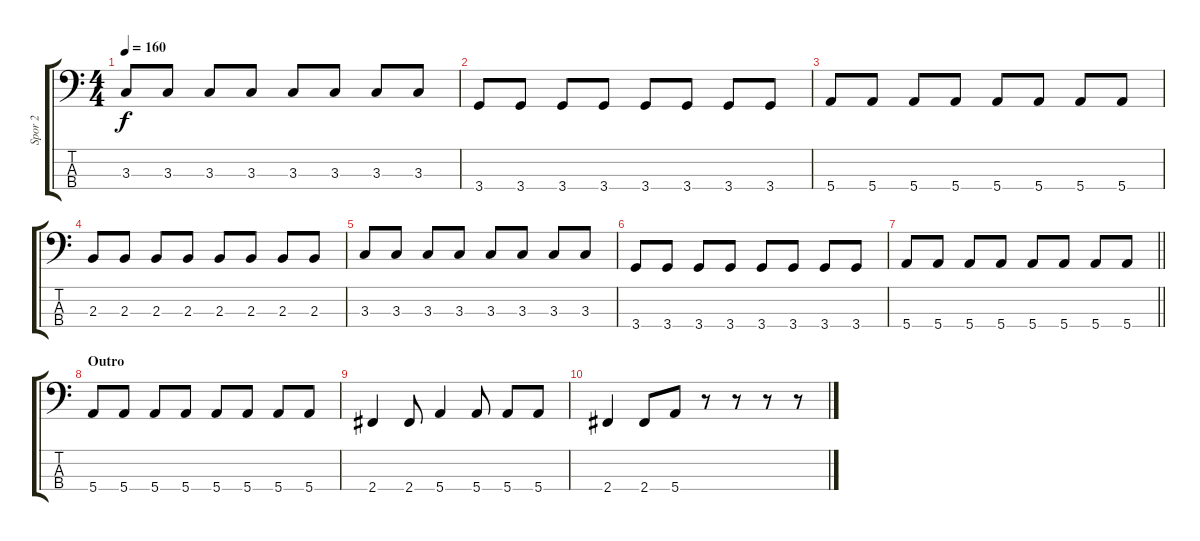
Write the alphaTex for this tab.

\track ("Spor 2" "Spor 2") {instrument electricbasspick}
\staff {score tabs}
\tuning (G2 D2 A1 E1) {hide}
\ts (4 4)
\tempo 160
\clef f4
\ks c
3.3.8{dy f} 3.3.8 3.3.8 3.3.8 3.3.8 3.3.8 3.3.8 3.3.8 |
3.4.8 3.4.8 3.4.8 3.4.8 3.4.8 3.4.8 3.4.8 3.4.8 |
5.4.8 5.4.8 5.4.8 5.4.8 5.4.8 5.4.8 5.4.8 5.4.8 |
2.3.8 2.3.8 2.3.8 2.3.8 2.3.8 2.3.8 2.3.8 2.3.8 |
3.3.8 3.3.8 3.3.8 3.3.8 3.3.8 3.3.8 3.3.8 3.3.8 |
3.4.8 3.4.8 3.4.8 3.4.8 3.4.8 3.4.8 3.4.8 3.4.8 |
\barLineRight lightlight
5.4.8 5.4.8 5.4.8 5.4.8 5.4.8 5.4.8 5.4.8 5.4.8 |
\section ("" "Outro")
5.4.8 5.4.8 5.4.8 5.4.8 5.4.8 5.4.8 5.4.8 5.4.8 |
2.4.4 2.4.8 5.4.4 5.4.8 5.4.8 5.4.8 |
2.4.4 2.4.8 5.4.8 r.8 r.8 r.8 r.8
